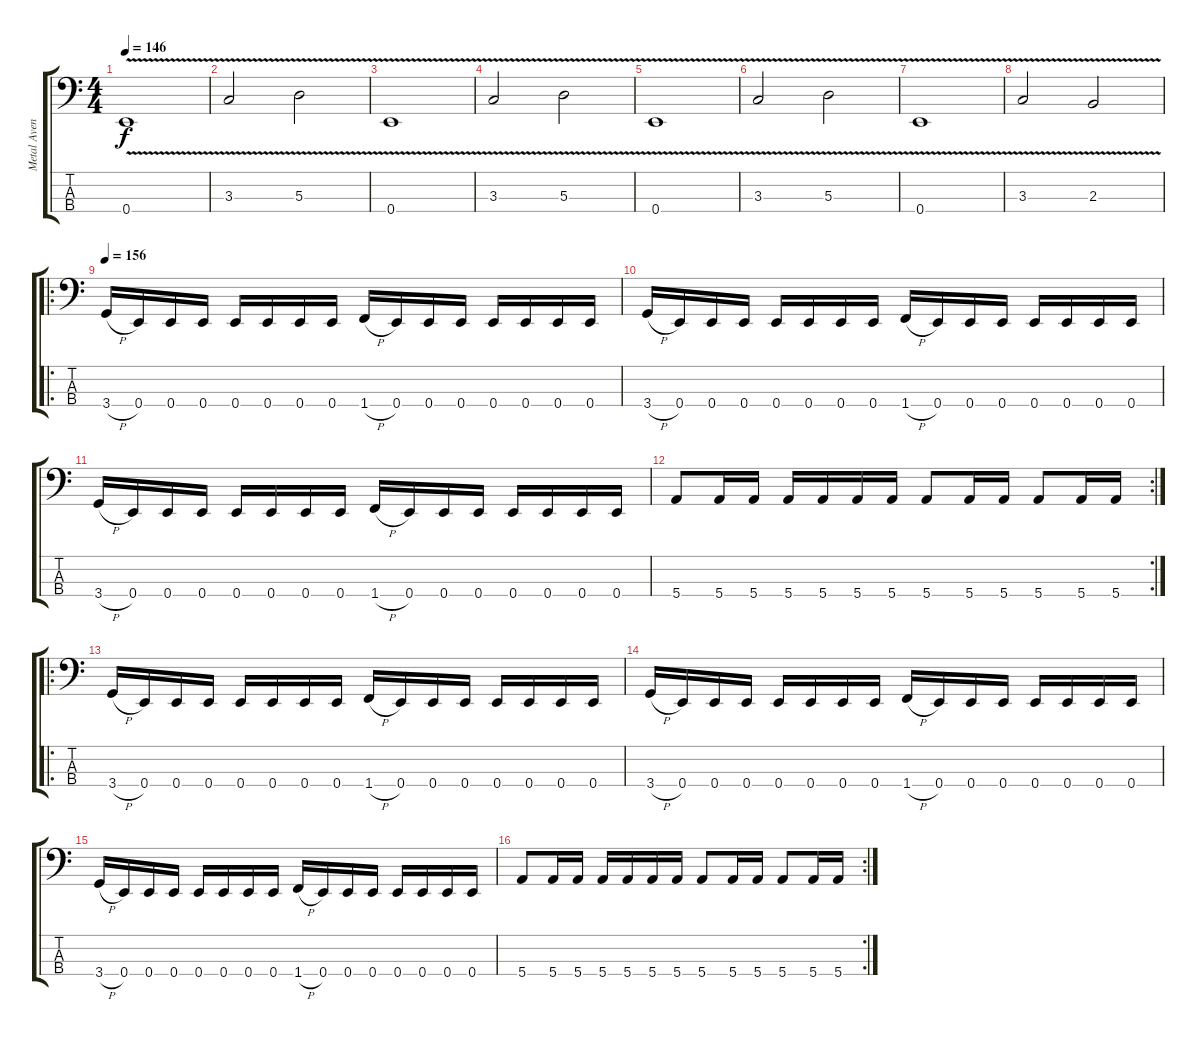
\track ("Metal Avenger" "Metal Aven") {instrument electricbasspick}
\staff {score tabs}
\tuning (G2 D2 A1 E1) {hide}
\ts (4 4)
\tempo 146
\clef f4
\ks c
0.4{v}.1{dy f} |
3.3{v}.2 5.3{v}.2 |
0.4{v}.1 |
3.3{v}.2 5.3{v}.2 |
0.4{v}.1 |
3.3{v}.2 5.3{v}.2 |
0.4{v}.1 |
3.3{v}.2 2.3{v}.2 |
\ro
\tempo 156
3.4{h}.16 0.4.16 0.4.16 0.4.16 0.4.16 0.4.16 0.4.16 0.4.16 1.4{h}.16 0.4.16 0.4.16 0.4.16 0.4.16 0.4.16 0.4.16 0.4.16 |
3.4{h}.16 0.4.16 0.4.16 0.4.16 0.4.16 0.4.16 0.4.16 0.4.16 1.4{h}.16 0.4.16 0.4.16 0.4.16 0.4.16 0.4.16 0.4.16 0.4.16 |
3.4{h}.16 0.4.16 0.4.16 0.4.16 0.4.16 0.4.16 0.4.16 0.4.16 1.4{h}.16 0.4.16 0.4.16 0.4.16 0.4.16 0.4.16 0.4.16 0.4.16 |
\rc 2
5.4.8 5.4.16 5.4.16 5.4.16 5.4.16 5.4.16 5.4.16 5.4.8 5.4.16 5.4.16 5.4.8 5.4.16 5.4.16 |
\ro
3.4{h}.16 0.4.16 0.4.16 0.4.16 0.4.16 0.4.16 0.4.16 0.4.16 1.4{h}.16 0.4.16 0.4.16 0.4.16 0.4.16 0.4.16 0.4.16 0.4.16 |
3.4{h}.16 0.4.16 0.4.16 0.4.16 0.4.16 0.4.16 0.4.16 0.4.16 1.4{h}.16 0.4.16 0.4.16 0.4.16 0.4.16 0.4.16 0.4.16 0.4.16 |
3.4{h}.16 0.4.16 0.4.16 0.4.16 0.4.16 0.4.16 0.4.16 0.4.16 1.4{h}.16 0.4.16 0.4.16 0.4.16 0.4.16 0.4.16 0.4.16 0.4.16 |
\rc 2
5.4.8 5.4.16 5.4.16 5.4.16 5.4.16 5.4.16 5.4.16 5.4.8 5.4.16 5.4.16 5.4.8 5.4.16 5.4.16
